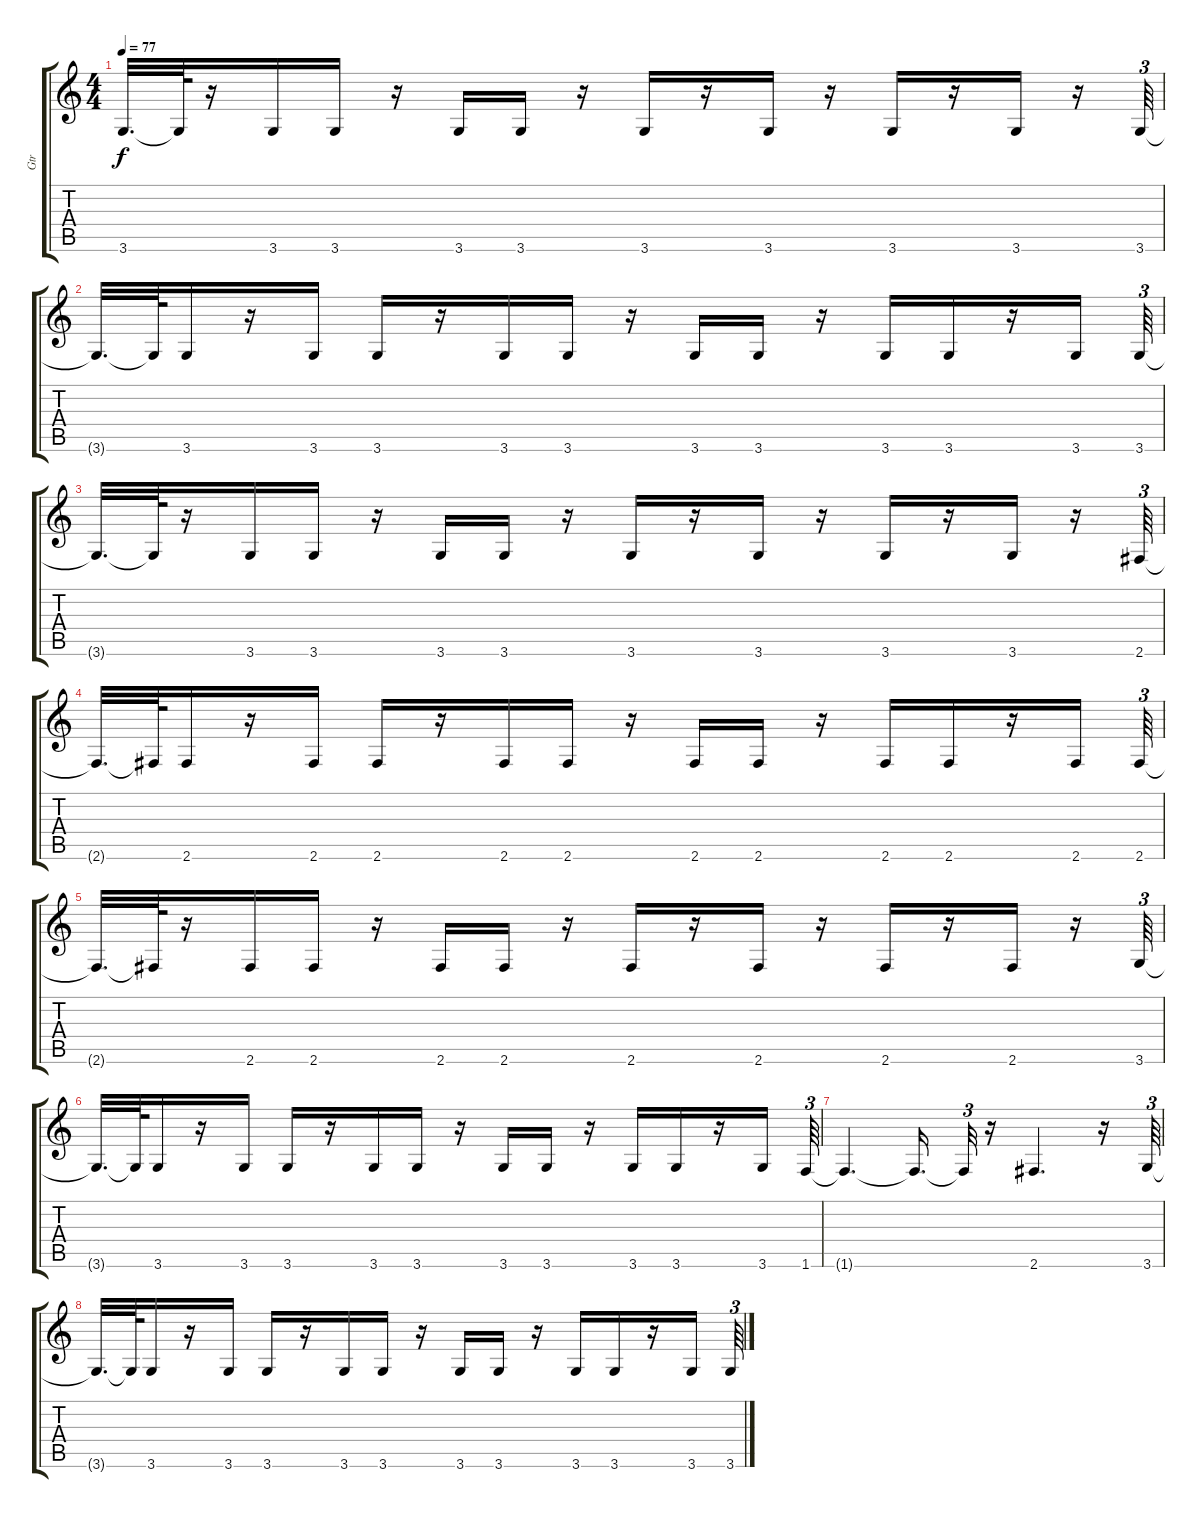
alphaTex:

\track ("Gtr" "Gtr") {instrument electricguitarjazz}
\staff {score tabs}
\tuning (E4 B3 G3 D3 A2 E2) {hide}
\ts (4 4)
\tempo 77
\clef g2
\ks c
3.6{t}.32{d dy f} 3.6{t}.64 r.16 3.6.16 3.6.16 r.16 3.6.16 3.6.16 r.16 3.6.16 r.16 3.6.16 r.16 3.6.16 r.16 3.6.16 r.16 3.6.64{tu (3 2)} |
3.6{t}.32{d} 3.6{t}.64 3.6.16 r.16 3.6.16 3.6.16 r.16 3.6.16 3.6.16 r.16 3.6.16 3.6.16 r.16 3.6.16 3.6.16 r.16 3.6.16 3.6.64{tu (3 2)} |
3.6{t}.32{d} 3.6{t}.64 r.16 3.6.16 3.6.16 r.16 3.6.16 3.6.16 r.16 3.6.16 r.16 3.6.16 r.16 3.6.16 r.16 3.6.16 r.16 2.6.64{tu (3 2)} |
2.6{t}.32{d} 2.6{t}.64 2.6.16 r.16 2.6.16 2.6.16 r.16 2.6.16 2.6.16 r.16 2.6.16 2.6.16 r.16 2.6.16 2.6.16 r.16 2.6.16 2.6.64{tu (3 2)} |
2.6{t}.32{d} 2.6{t}.64 r.16 2.6.16 2.6.16 r.16 2.6.16 2.6.16 r.16 2.6.16 r.16 2.6.16 r.16 2.6.16 r.16 2.6.16 r.16 3.6.64{tu (3 2)} |
3.6{t}.32{d} 3.6{t}.64 3.6.16 r.16 3.6.16 3.6.16 r.16 3.6.16 3.6.16 r.16 3.6.16 3.6.16 r.16 3.6.16 3.6.16 r.16 3.6.16 1.6.64{tu (3 2)} |
1.6{t}.4{d} 1.6{t}.16{d} 1.6{t}.32{tu (3 2)} r.16 2.6.4{d} r.16 3.6.64{tu (3 2)} |
3.6{t}.32{d} 3.6{t}.64 3.6.16 r.16 3.6.16 3.6.16 r.16 3.6.16 3.6.16 r.16 3.6.16 3.6.16 r.16 3.6.16 3.6.16 r.16 3.6.16 3.6.64{tu (3 2)}
